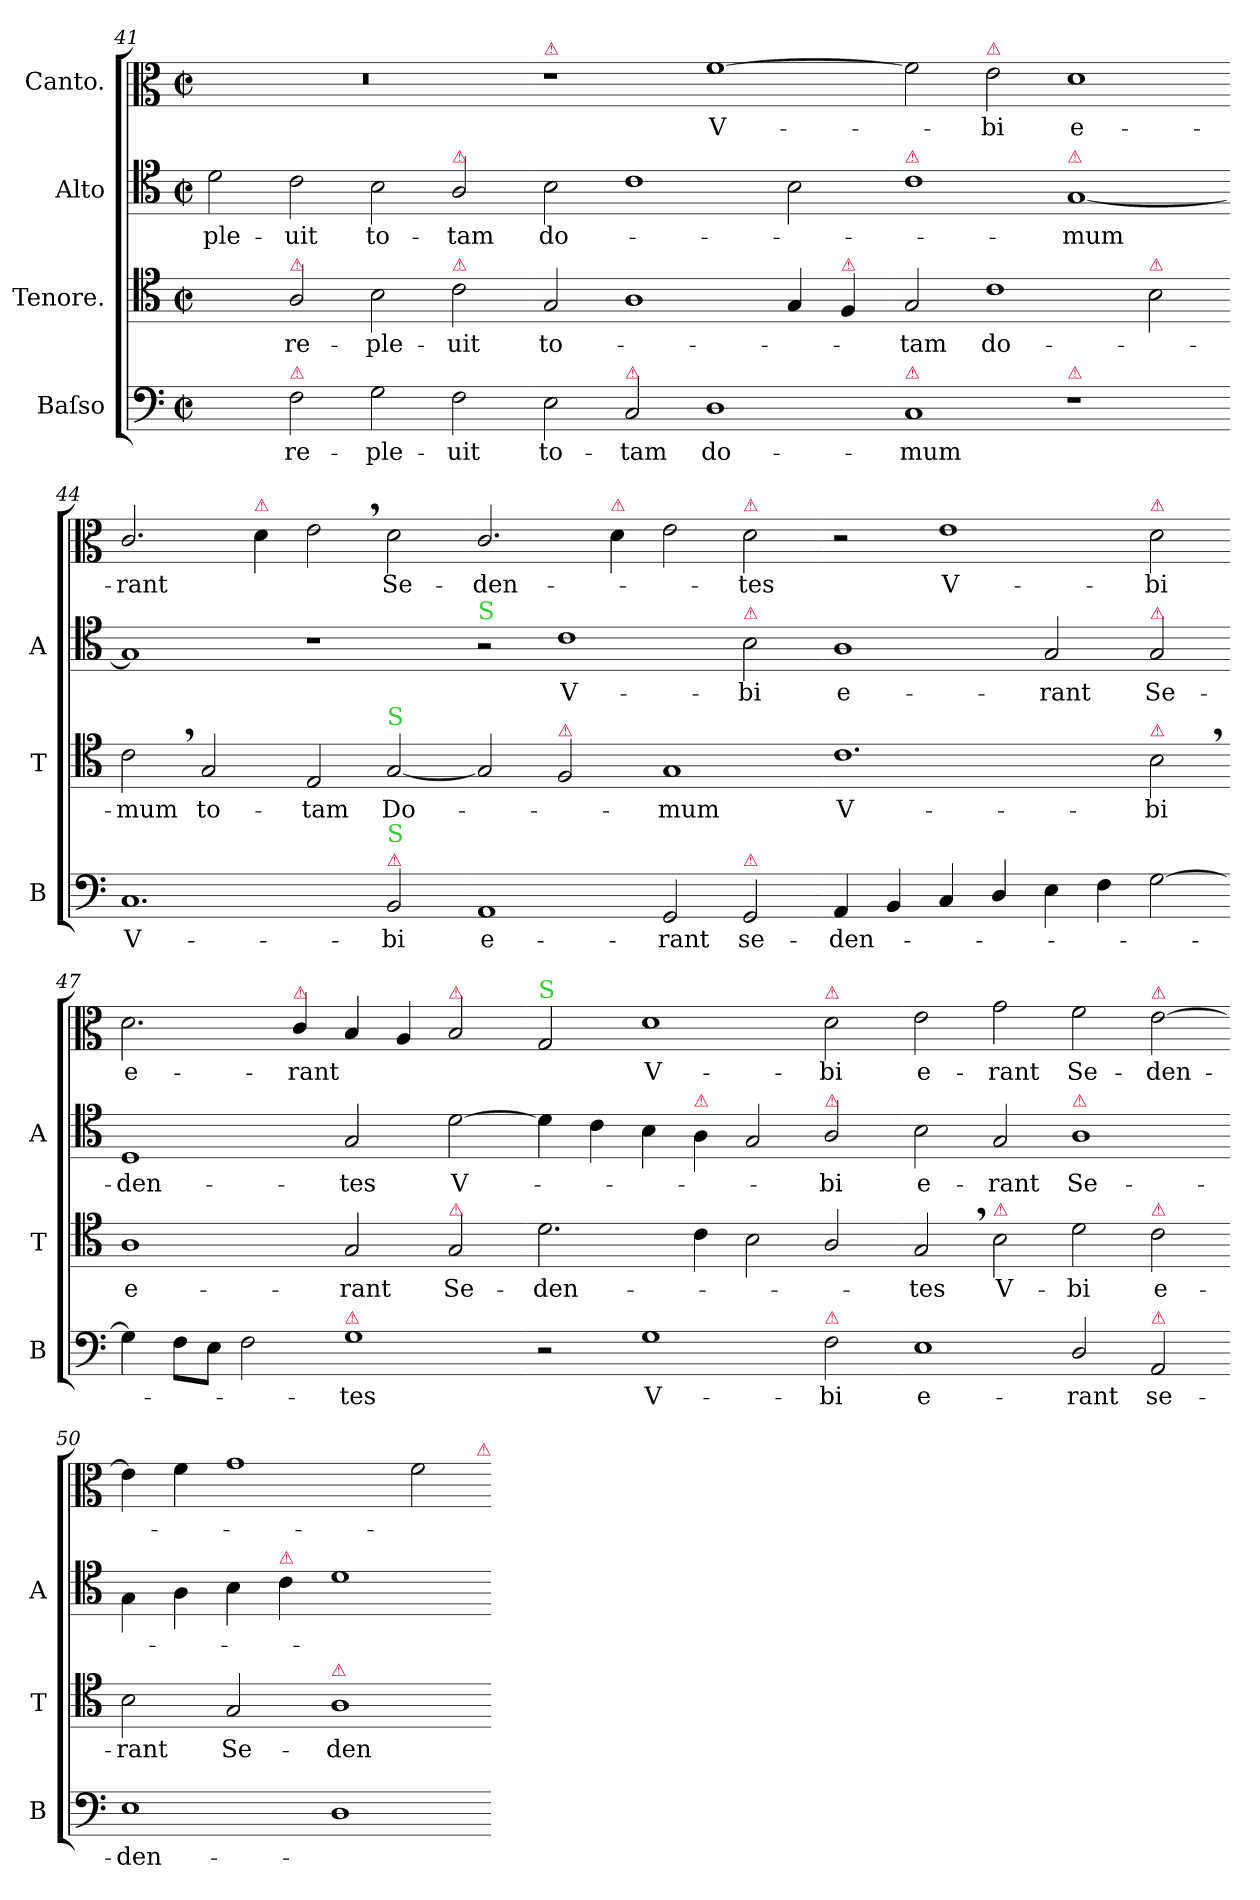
**kern	**text	**kern	**text	**kern	**text	**kern	**text
*part4	*part4	*part3	*part3	*part2	*part2	*part1	*part1
*staff4	*staff4	*staff3	*staff3	*staff2	*staff2	*staff1	*staff1
*I"Baſso	*	*I"Tenore.	*	*I"Alto	*	*I"Canto.	*
*I'B	*	*I'T	*	*I'A	*	*	*
*clefF4	*	*clefC4	*	*clefC4	*	*clefC3	*
*	*	*k[]	*	*k[]	*	*k[]	*
*M2/1	*	*M2/1	*	*M2/1	*	*M2/1	*
*met(c|)	*	*met(c|)	*	*met(c|)	*	*met(c|)	*
=41	=41	=41	=41	=41	=41	=41	=41
2ryy	.	2ryy	.	2d\	-ple-	0r	.
!	!	!LO:TX:a:color=crimson:t=⚠	!	!	!	!	!
!LO:TX:a:color=crimson:t=⚠	!	!	!	!	!	!	!
!	!LO:LY:i	!	!LO:LY:i	!	!	!	!
2F\	re-	2A/	re-	2c\	-uit	.	.
!	!LO:LY:i	!	!LO:LY:i	!	!	!	!
2G\	-ple-	2B\	-ple-	2B\	to-	.	.
!	!	!	!	!LO:TX:a:color=crimson:t=⚠	!	!	!
!	!	!LO:TX:a:color=crimson:t=⚠	!	!	!	!	!
!	!LO:LY:i	!	!LO:LY:i	!	!	!	!
2F\	-uit	2c\	-uit	2A/	-tam	.	.
=42-	=42-	=42-	=42-	=42-	=42-	=42-	=42-
!	!	!	!	!	!	!LO:TX:a:color=crimson:t=⚠	!
!	!LO:LY:i	!	!LO:LY:i	!	!	!	!
2E\	to-	2G/	to-	2B\	do-	1r	.
!LO:TX:a:color=crimson:t=⚠	!	!	!	!	!	!	!
!	!LO:LY:i	!	!	!	!	!	!
2C/	-tam	1A\	.	1c\	.	.	.
!	!LO:LY:i	!	!	!	!	!	!
1D\	do-	.	.	.	.	[1f\	V-
.	.	4G/	.	2B\	.	.	.
!	!	!LO:TX:a:color=crimson:t=⚠	!	!	!	!	!
.	.	4F/	.	.	.	.	.
=43-	=43-	=43-	=43-	=43-	=43-	=43-	=43-
!	!	!	!	!LO:TX:a:color=crimson:t=⚠	!	!	!
!LO:TX:a:color=crimson:t=⚠	!	!	!	!	!	!	!
!	!LO:LY:i	!	!LO:LY:i	!	!	!	!
1C/	-mum	2G/	-tam	1c\	.	2f\]	.
!	!	!	!	!	!	!LO:TX:a:color=crimson:t=⚠	!
!	!	!	!LO:LY:i	!	!	!	!
.	.	1c\	do-	.	.	2e\	-bi
!	!	!	!	!LO:TX:a:color=crimson:t=⚠	!	!	!
!LO:TX:a:color=crimson:t=⚠	!	!	!	!	!	!	!
1r	.	.	.	[1G/	mum	1d\	e-
!	!	!LO:TX:a:color=crimson:t=⚠	!	!	!	!	!
.	.	2B\	.	.	.	.	.
=44-	=44-	=44-	=44-	=44-	=44-	=44-	=44-
!	!	!	!LO:LY:i	!	!	!	!
1.C/	V-	2c,<\	-mum	1G/]	.	2.c/	-rant
.	.	2G/	to-	.	.	.	.
!	!	!	!	!	!	!LO:TX:a:color=crimson:t=⚠	!
.	.	.	.	.	.	4d\	.
.	.	2E/	-tam	1r	.	2e,<\	.
!	!	!LO:TX:a:color=limegreen:t=S	!	!	!	!	!
!LO:TX:a:color=crimson:t=⚠	!	!	!	!	!	!	!
!LO:TX:a:color=limegreen:t=S	!	!	!	!	!	!	!
2BB/	-bi	[2G/	Do-	.	.	2d\	Se-
=45-	=45-	=45-	=45-	=45-	=45-	=45-	=45-
!	!	!	!	!LO:TX:a:color=limegreen:t=S	!	!	!
1AA/	e-	2G/]	.	2r	.	2.c/	-den-
!	!	!LO:TX:a:color=crimson:t=⚠	!	!	!	!	!
.	.	2F/	.	1c\	V-	.	.
!	!	!	!	!	!	!LO:TX:a:color=crimson:t=⚠	!
.	.	.	.	.	.	4d\	.
2GG/	-rant	1G/	-mum	.	.	2e\	.
!	!	!	!	!	!	!LO:TX:a:color=crimson:t=⚠	!
!	!	!	!	!LO:TX:a:color=crimson:t=⚠	!	!	!
!LO:TX:a:color=crimson:t=⚠	!	!	!	!	!	!	!
2GG/	se-	.	.	2B\	-bi	2d\	tes
=46-	=46-	=46-	=46-	=46-	=46-	=46-	=46-
4AA/	-den-	1.c\	V-	1A\	e-	2r	.
4BB/	.	.	.	.	.	.	.
4C/	.	.	.	.	.	1e\	V-
4D/	.	.	.	.	.	.	.
4E\	.	.	.	2G/	-rant	.	.
4F\	.	.	.	.	.	.	.
!	!	!	!	!	!	!LO:TX:a:color=crimson:t=⚠	!
!	!	!	!	!LO:TX:a:color=crimson:t=⚠	!	!	!
!	!	!LO:TX:a:color=crimson:t=⚠	!	!	!	!	!
[2G\	.	2B,<\	-bi	2G/	Se-	2d\	-bi
=47-	=47-	=47-	=47-	=47-	=47-	=47-	=47-
4G\]	.	1A\	e-	1D/	-den-	2.d\	e-
8F\L	.	.	.	.	.	.	.
8E\J	.	.	.	.	.	.	.
2F\	.	.	.	.	.	.	.
!	!	!	!	!	!	!LO:TX:a:color=crimson:t=⚠	!
.	.	.	.	.	.	4c/	-rant
!LO:TX:a:color=crimson:t=⚠	!	!	!	!	!	!	!
1G\	-tes	2G/	-rant	2G/	-tes	4B/	.
.	.	.	.	.	.	4A/	.
!	!	!	!	!	!	!LO:TX:a:color=crimson:t=⚠	!
!	!	!LO:TX:a:color=crimson:t=⚠	!	!	!	!	!
.	.	2G/	Se-	[2d\	V-	2B/	.
=48-	=48-	=48-	=48-	=48-	=48-	=48-	=48-
!	!	!	!	!	!	!LO:TX:a:color=limegreen:t=S	!
2r	.	2.d\	-den-	4d\]	.	2G/	.
.	.	.	.	4c\	.	.	.
!	!LO:LY:i	!	!	!	!	!	!LO:LY:i
1G\	V-	.	.	4B\	.	1d\	V-
!	!	!	!	!LO:TX:a:color=crimson:t=⚠	!	!	!
.	.	4c\	.	4A\	.	.	.
.	.	2B\	.	2G/	.	.	.
!	!	!	!	!	!	!LO:TX:a:color=crimson:t=⚠	!
!	!	!	!	!LO:TX:a:color=crimson:t=⚠	!	!	!
!LO:TX:a:color=crimson:t=⚠	!	!	!	!	!	!	!
!	!LO:LY:i	!	!	!	!	!	!LO:LY:i
2F\	-bi	2A/	.	2A/	-bi	2d\	-bi
=49-	=49-	=49-	=49-	=49-	=49-	=49-	=49-
!	!LO:LY:i	!	!	!	!	!	!LO:LY:i
1E\	e-	2G,</	-tes	2B\	e-	2e\	e-
!	!	!LO:TX:a:color=crimson:t=⚠	!	!	!	!	!
!	!	!	!LO:LY:i	!	!	!	!LO:LY:i
.	.	2B\	V-	2G/	-rant	2g\	-rant
!	!	!	!	!LO:TX:a:color=crimson:t=⚠	!	!	!
!	!LO:LY:i	!	!LO:LY:i	!	!	!	!
2D/	-rant	2d\	-bi	1A\	Se-	2f\	Se-
!	!	!	!	!	!	!LO:TX:a:color=crimson:t=⚠	!
!	!	!LO:TX:a:color=crimson:t=⚠	!	!	!	!	!
!LO:TX:a:color=crimson:t=⚠	!	!	!	!	!	!	!
!	!LO:LY:i	!	!LO:LY:i	!	!	!	!
2AA/	se-	2c\	e-	.	.	[2e\	-den-
=50-	=50-	=50-	=50-	=50-	=50-	=50-	=50-
!	!LO:LY:i	!	!LO:LY:i	!	!	!	!
1E\	-den-	2B\	-rant	4G\	.	4e\]	.
.	.	.	.	4A\	.	4f\	.
!	!	!	!LO:LY:i	!	!	!	!
.	.	2G/	Se-	4B\	.	1g\	.
!	!	!	!	!LO:TX:a:color=crimson:t=⚠	!	!	!
.	.	.	.	4c\	.	.	.
!	!	!LO:TX:a:color=crimson:t=⚠	!	!	!	!	!
!	!	!	!LO:LY:i	!	!	!	!
1D\	.	1A\	-den-	1d\	.	.	.
.	.	.	.	.	.	2f\	.
!	!	!	!	!	!	!LO:TX:a:color=crimson:t=⚠	!
=-	=-	=-	=-	=-	=-	=-	=-
*-	*-	*-	*-	*-	*-	*-	*-
